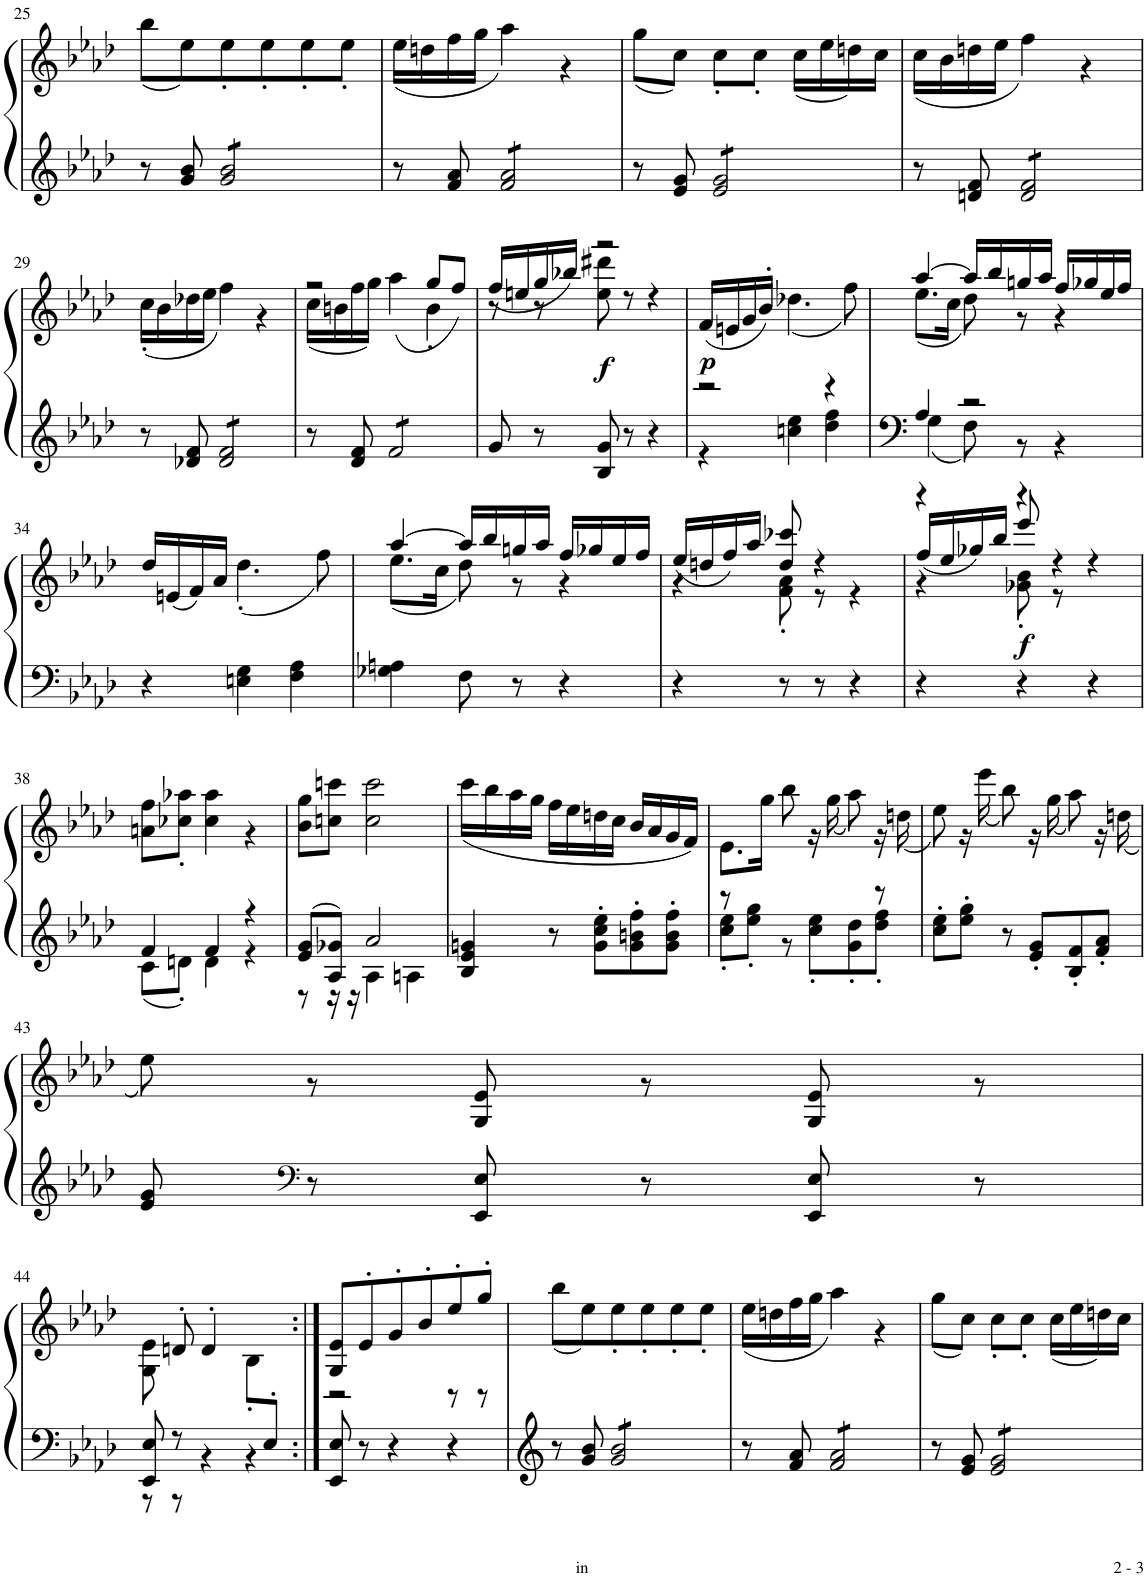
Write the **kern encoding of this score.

**kern	**kern	**dynam
*part1	*part1	*part1
*staff2	*staff1	*staff1/2
*I"Part 1	*	*
!!LO:PB:g=z
*clefF4	*clefG2	*
*k[b-e-a-d-]	*k[b-e-a-d-]	*
*M3/4	*M3/4	*
=25	=25	=25
*	*^	*
8r	2.ryy	(8bb-\L	.
8g/ 8b-/	.	8ee-\)	.
2g/@8@ 2b-/@8@	.	8ee-'\	.
.	.	8ee-'\	.
.	.	8ee-'\	.
.	.	8ee-'\J	.
=26	=26	=26	=26
8r	2.ryy	(16ee-\LL	.
.	.	16ddn\	.
8f/ 8a-/	.	16ff\	.
.	.	16gg\JJ	.
2f/@8@ 2a-/@8@	.	4aa-\)	.
.	.	4r	.
=27	=27	=27	=27
8r	2.ryy	(8gg\L	.
8e-/ 8g/	.	8cc\J)	.
2e-/@8@ 2g/@8@	.	8cc'\L	.
.	.	8cc'\J	.
.	.	(16cc\LL	.
.	.	16ee-\	.
.	.	16ddn\)	.
.	.	16cc\JJ	.
=28	=28	=28	=28
8r	2.ryy	(16cc\LL	.
.	.	16b-\	.
8dn/ 8f/	.	16ddn\	.
.	.	16ee-\JJ	.
2d/@8@ 2f/@8@	.	4ff\)	.
.	.	4r	.
!!LO:LB:g=z	!!
=29	=29	=29	=29
8r	2.ryy	(16cc'\LL	.
.	.	16b-\	.
8d-X/ 8f/	.	16dd-X\	.
.	.	16ee-\JJ	.
2d-/@8@ 2f/@8@	.	4ff\)	.
.	.	4r	.
=30	=30	=30	=30
*	*	*^	*
8r	2.ryy	2r	(16cc\LL	.
.	.	.	16bn\	.
8d-/ 8f/	.	.	16ff\	.
.	.	.	16gg\JJ)	.
2f@8@/	.	.	(4aa-\	.
.	.	8gg/L	4b'\	.
.	.	(8ff/J	.	.
=31	=31	=31	=31	=31
8g/	2.ryy	16ff/LL	8r	.
.	.	16een/	.	.
8r	.	16gg/	8r	.
.	.	16bb-X/JJ)	.	.
!	!	!	!	!LO:DY:b
8B-/ 8g/	.	2r	8ee\ 8ddd#X\	f
8r	.	.	8r	.
4r	.	.	4r	.
=32	=32	=32	=32	=32
*^	*	*	*	*
!	!	!	!	!	!LO:DY:b
*	*	*	*v	*v	*
2r	4r	2.ryy	(16f/LL	p
.	.	.	16en/	.
.	.	.	16g/	.
.	.	.	16b-'/JJ)	.
.	4ccn\ 4ee-\	.	(4.dd-X\	.
4r	4dd-\ 4ff\	.	.	.
.	.	.	8ff\)	.
=33	=33	=33	=33	=33
*	*	*	*^	*
4A-/	4G\	2.ryy	[>4aa-/	(8.ee-\L	.
.	.	.	.	16cc\Jk	.
2r	8F\	.	16aa-/LL]	8dd-\)	.
.	.	.	16bb-/	.	.
.	8r	.	16ggn/	8r	.
.	.	.	16aa-/JJ	.	.
.	4r	.	16ff/LL	4r	.
.	.	.	16gg-X/	.	.
.	.	.	16ee-/	.	.
.	.	.	16ff/JJ	.	.
*v	*v	*	*	*	*
*	*	*v	*v	*
!!LO:LB:g=z
=34	=34	=34	=34
4r	2.ryy	16dd-/LL	.
.	.	(16en/	.
.	.	16f/)	.
.	.	16a-/JJ	.
4En\ 4G\	.	(4.dd-'\	.
4F\ 4A-\	.	.	.
.	.	8ff\)	.
=35	=35	=35	=35
*	*	*^	*
4G-X\ 4An\	2.ryy	[>4aa-/	(8.ee-\L	.
.	.	.	16cc\Jk	.
8F\	.	16aa-/LL]	8dd-\)	.
.	.	16bb-/	.	.
8r	.	16ggn/	8r	.
.	.	16aa-/JJ	.	.
4r	.	16ff/LL	4r	.
.	.	16gg-X/	.	.
.	.	16ee-/	.	.
.	.	16ff/JJ	.	.
=36	=36	=36	=36	=36
4r	2.ryy	(16ee-/LL	4r	.
.	.	16ddn/	.	.
.	.	16ff/)	.	.
.	.	16aa-/JJ	.	.
8r	.	8dd/ 8ccc-X/	8f\' 8a-\'	.
8r	.	4r	8r	.
4r	.	.	4r	.
.	.	8ryy	.	.
=37	=37	=37	=37	=37
4r	4r	(16ff/LL	4r	.
.	.	16ee-/	.	.
.	.	16gg-X/)	.	.
.	.	16bb-/JJ	.	.
!	!	!	!	!LO:DY:b
4r	4r	8eee-/	8g-X\' 8b-\'	f
.	.	4r	8r	.
4r	4ryy	.	4r	.
.	.	8ryy	.	.
*	*	*v	*v	*
!!LO:LB:g=z
=38	=38	=38	=38
*^	*	*	*
4f/	8c\L	2.ryy	8an\ 8ff\L	.
.	8dn'\J	.	8cc-X\' 8aa-X\'J	.
4f/	4d\	.	4cc-\ 4aa-\	.
4r	4r	.	4r	.
=39	=39	=39	=39	=39
8e-/ 8g/L	8r	2.ryy	8b-\ 8gg\L	.
8A-/ 8g-X/J	16r	.	8ccn\ 8cccn\J	.
.	16r	.	.	.
2a-/	4A-\	.	2cc\ 2ccc\	.
.	4An\	.	.	.
*v	*v	*	*	*
=40	=40	=40	=40
4B-/ 4e-/ 4gn/	2.ryy	(16ccc\LL	.
.	.	16bb-\	.
.	.	16aa-\	.
.	.	16gg\JJ	.
8r	.	16ff\LL	.
.	.	16ee-\	.
8g\' 8cc\' 8ee-\'L	.	16ddn\	.
.	.	16cc\JJ	.
8g\' 8bn\' 8ff\'	.	16b-/LL	.
.	.	16a-/	.
8g\' 8b\' 8ff\'J	.	16g/	.
.	.	16f/JJ)	.
=41	=41	=41	=41
*^	*	*	*
8r	8cc\' 8ee-\'L	2.ryy	8.e-\L	.
2ryy	8ee-\' 8gg\'J	.	.	.
.	.	.	16gg\Jk	.
.	8r	.	8bb-\	.
.	8cc\' 8ee-\'L	.	16r	.
.	.	.	(16gg\	.
.	8g\' 8dd-\'	.	8aa-\)	.
8r	8dd-\' 8ff\'J	.	16r	.
.	.	.	(16ddn\	.
*v	*v	*	*	*
=42	=42	=42	=42
8cc\' 8ee-\'L	2.ryy	8ee-\)	.
8ee-\' 8gg\'J	.	16r	.
.	.	(16eee-\	.
8r	.	8bb-\)	.
8e-/' 8g/'L	.	16r	.
.	.	(16gg\	.
8B-/' 8f/'	.	8aa-\)	.
8f/' 8a-/'J	.	16r	.
.	.	(16ddn\	.
!!LO:LB:g=z	!!
=43	=43	=43	=43
8e-/ 8g/	2.ryy	8ee-\)	.
*clefF4	*	*	*
8r	.	8r	.
8EE-/ 8E-/	.	8G/ 8e-/	.
8r	.	8r	.
8EE-/ 8E-/	.	8G/ 8e-/	.
8r	.	8r	.
!!LO:LB:g=z	!!
=44	=44	=44	=44
*^	*	*	*
*	*^	*	*	*
8ryy	8EE-/ 8E-/	8r	2.ryy	8G\ 8e-\	.
.	8r	8r	.	8dn'/	.
.	2ryy	4r	.	4d'/	.
.	.	4r	.	8B-'\L	.
8E-'/J	.	.	.	8ryy	.
*v	*v	*v	*	*	*
=45:|!	=45:|!	=45:|!	=45:|!
*	*	*^	*
8EE-/ 8E-/	2.ryy	8G/ 8e-/L	2r	.
8r	.	8e-'/	.	.
4r	.	8g'/	.	.
.	.	8b-'/	.	.
4r	.	8ee-'/	8r	.
.	.	8gg'/J	8r	.
*	*	*v	*v	*
=46	=46	=46	=46
8r	2.ryy	(8bb-\L	.
8g/ 8b-/	.	8ee-\)	.
2g/@8@ 2b-/@8@	.	8ee-'\	.
.	.	8ee-'\	.
.	.	8ee-'\	.
.	.	8ee-'\J	.
=47	=47	=47	=47
8r	2.ryy	(16ee-\LL	.
.	.	16ddn\	.
8f/ 8a-/	.	16ff\	.
.	.	16gg\JJ	.
2f/@8@ 2a-/@8@	.	4aa-\)	.
.	.	4r	.
=48	=48	=48	=48
8r	2.ryy	(8gg\L	.
8e-/ 8g/	.	8cc\J)	.
2e-/@8@ 2g/@8@	.	8cc'\L	.
.	.	8cc'\J	.
.	.	(16cc\LL	.
.	.	16ee-\	.
.	.	16ddn\)	.
.	.	16cc\JJ	.
*	*v	*v	*
=	=	=
*-	*-	*-
